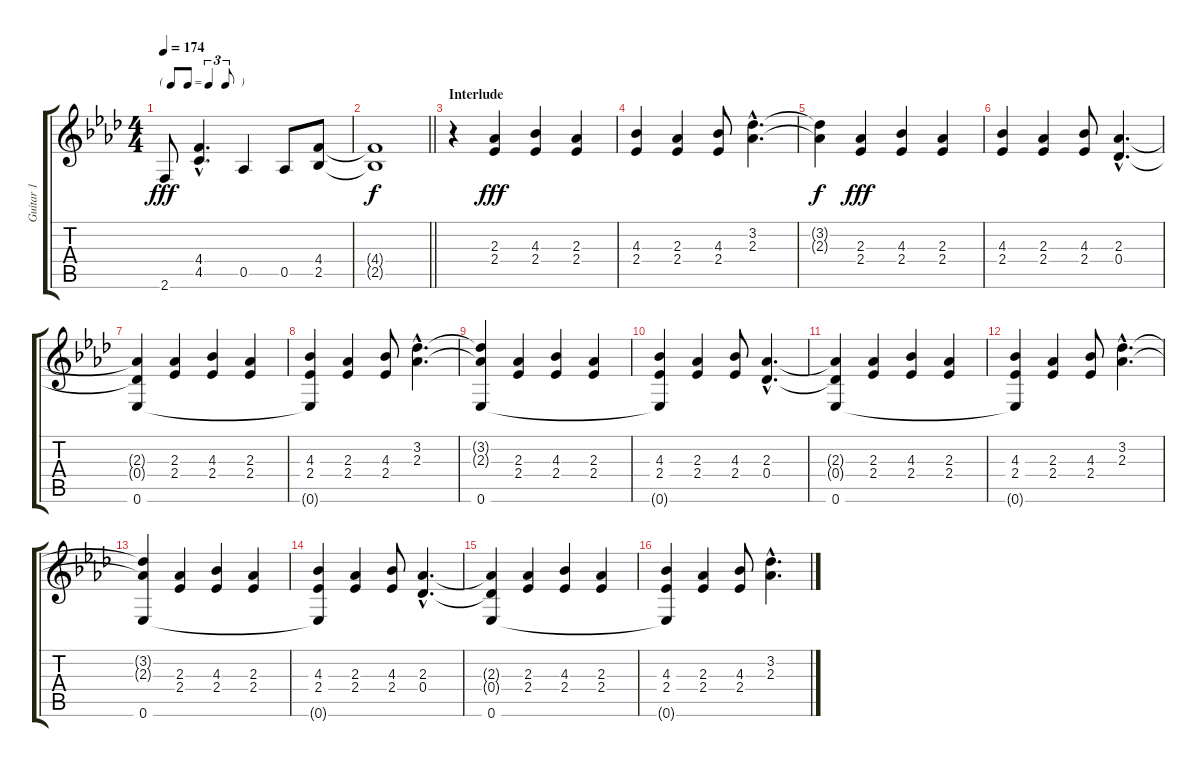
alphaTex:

\track ("Guitar 1" "Guitar 1") {instrument distortionguitar}
\staff {score tabs}
\tuning (Eb4 Bb3 Gb3 Db3 Ab2 Eb2) {hide}
\ts (4 4)
\tf triplet8th
\tempo 174
\clef g2
\ks ab
2.6.8{dy fff} (4.4{hac} 4.5{hac}).4{d} 0.5.4 0.5.8 (4.4 2.5).8 |
\barLineRight lightlight
(4.4{t} 2.5{t}).1{dy f} |
\section ("" "Interlude")
r.4{instrument electricguitarclean} (2.3 2.4).4{dy fff} (4.3 2.4).4 (2.3 2.4).4 |
(4.3 2.4).4 (2.3 2.4).4 (4.3 2.4).8 (3.2{hac} 2.3{hac}).4{d} |
(3.2{t} 2.3{t}).4{dy f} (2.3 2.4).4{dy fff} (4.3 2.4).4 (2.3 2.4).4 |
(4.3 2.4).4 (2.3 2.4).4 (4.3 2.4).8 (2.3{hac} 0.4{hac}).4{d} |
(2.3{t} 0.4{t} 0.6).4 (2.3 2.4).4 (4.3 2.4).4 (2.3 2.4).4 |
(4.3 2.4 0.6{t}).4 (2.3 2.4).4 (4.3 2.4).8 (3.2{hac} 2.3{hac}).4{d} |
(3.2{t} 2.3{t} 0.6).4 (2.3 2.4).4 (4.3 2.4).4 (2.3 2.4).4 |
(4.3 2.4 0.6{t}).4 (2.3 2.4).4 (4.3 2.4).8 (2.3{hac} 0.4{hac}).4{d} |
(2.3{t} 0.4{t} 0.6).4 (2.3 2.4).4 (4.3 2.4).4 (2.3 2.4).4 |
(4.3 2.4 0.6{t}).4 (2.3 2.4).4 (4.3 2.4).8 (3.2{hac} 2.3{hac}).4{d} |
(3.2{t} 2.3{t} 0.6).4 (2.3 2.4).4 (4.3 2.4).4 (2.3 2.4).4 |
(4.3 2.4 0.6{t}).4 (2.3 2.4).4 (4.3 2.4).8 (2.3{hac} 0.4{hac}).4{d} |
(2.3{t} 0.4{t} 0.6).4 (2.3 2.4).4 (4.3 2.4).4 (2.3 2.4).4 |
(4.3 2.4 0.6{t}).4 (2.3 2.4).4 (4.3 2.4).8 (3.2{hac} 2.3{hac}).4{d}
